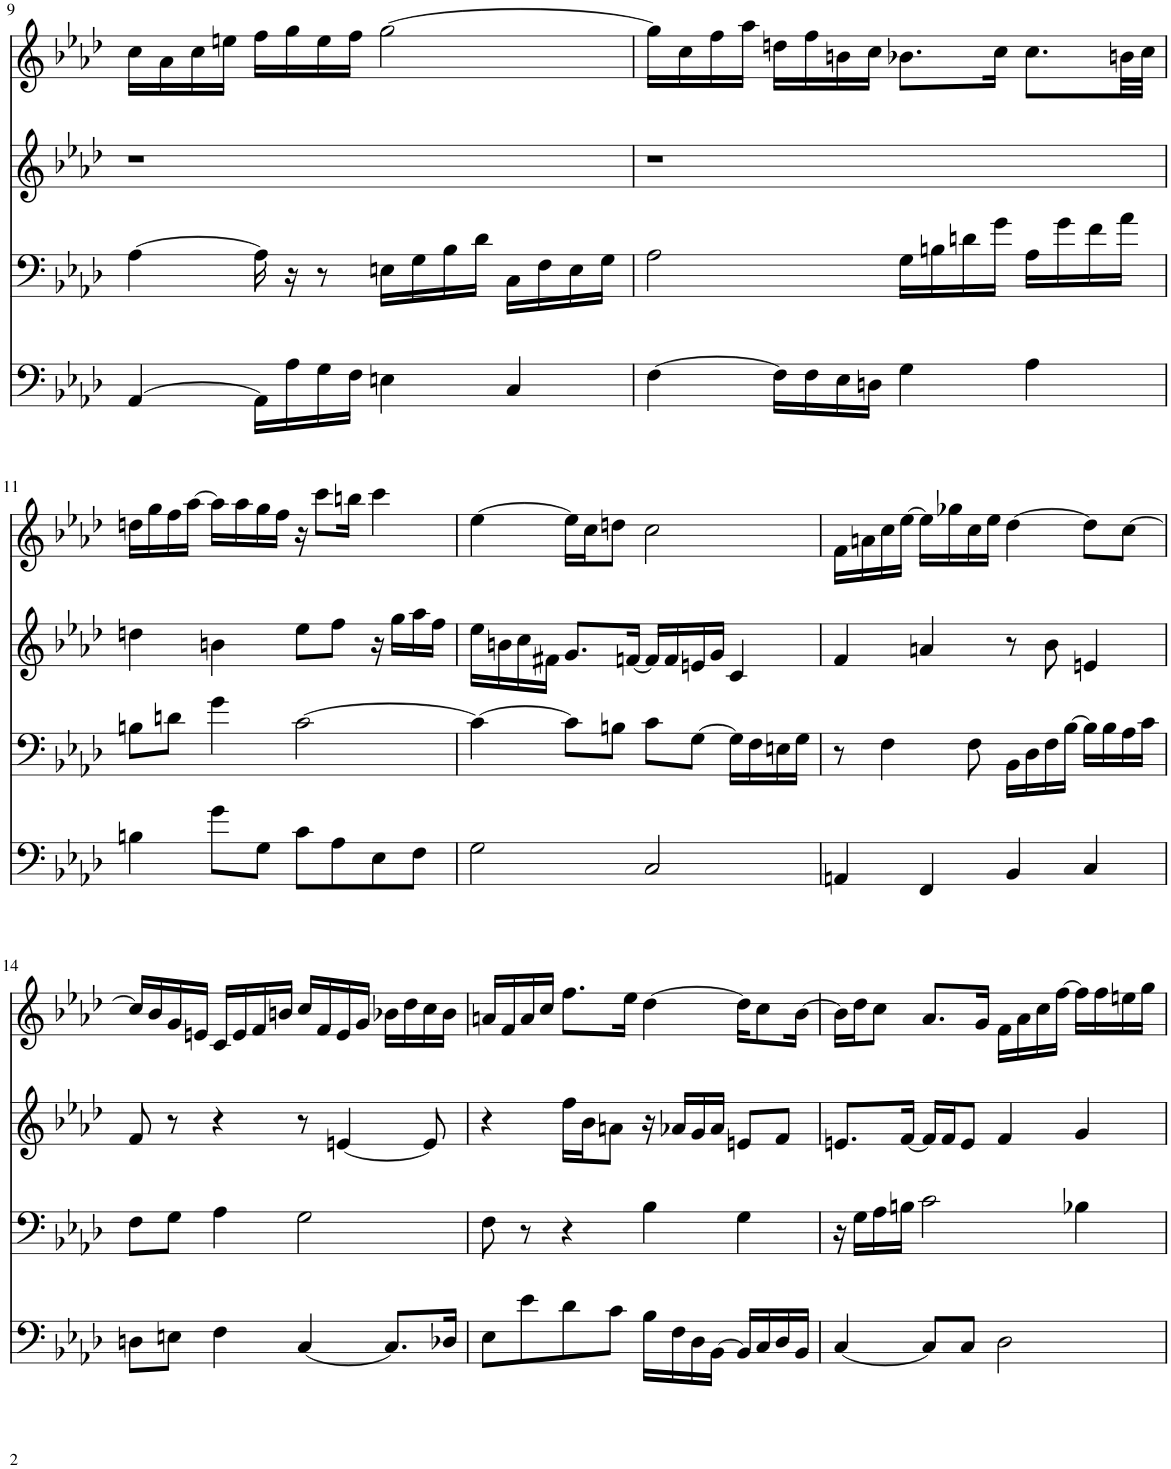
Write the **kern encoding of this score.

**kern	**kern	**kern	**kern
*part4	*part3	*part2	*part1
*staff4	*staff3	*staff2	*staff1
*I"Track 4	*I"Track 3	*I"Track 2	*I"Piano
*	*	*	*I'Pno
!!LO:PB:g=z
*clefF4	*clefF4	*clefG2	*clefG2
*k[b-e-a-d-]	*k[b-e-a-d-]	*k[b-e-a-d-]	*k[b-e-a-d-]
*M4/4	*M4/4	*M4/4	*M4/4
=9	=9	=9	=9
[4AA-/	[4A-\	1r	16cc\LL
.	.	.	16a-\
.	.	.	16cc\
.	.	.	16een\JJ
16AA-\LL]	16A-\]	.	16ff\LL
16A-\	16r	.	16gg\
16G\	8r	.	16ee\
16F\JJ	.	.	16ff\JJ
4En\	16En\LL	.	[2gg\
.	16G\	.	.
.	16B-\	.	.
.	16d-\JJ	.	.
4C/	16C\LL	.	.
.	16F\	.	.
.	16E\	.	.
.	16G\JJ	.	.
=10	=10	=10	=10
[4F\	2A-\	1r	16gg\LL]
.	.	.	16cc\
.	.	.	16ff\
.	.	.	16aa-\JJ
16F\LL]	.	.	16ddn\LL
16F\	.	.	16ff\
16E-\	.	.	16bn\
16Dn\JJ	.	.	16cc\JJ
4G\	16G\LL	.	8.b-X\L
.	16Bn\	.	.
.	16dn\	.	.
.	16g\JJ	.	16cc\Jk
4A-\	16A-\LL	.	8.cc\L
.	16g\	.	.
.	16f\	.	.
.	16a-\JJ	.	32bn\LL
.	.	.	32cc\JJJ
!!LO:LB:g=z
=11	=11	=11	=11
4Bn\	8Bn\L	4ddn\	16ddn\LL
.	.	.	16gg\
.	8dn\J	.	16ff\
.	.	.	[16aa-\JJ
8g\L	4g\	4bn\	16aa-\LL]
.	.	.	16aa-\
8G\J	.	.	16gg\
.	.	.	16ff\JJ
8c\L	[2c\	8ee-\L	16r
.	.	.	8ccc\L
8A-\	.	8ff\J	.
.	.	.	16bbn\Jk
8E-\	.	16r	4ccc\
.	.	16gg\LL	.
8F\J	.	16aa-\	.
.	.	16ff\JJ	.
=12	=12	=12	=12
2G\	4c\_	16ee-\LL	[4ee-\
.	.	16bn\	.
.	.	16cc\	.
.	.	16f#X\JJ	.
.	8c\L]	8.g/L	16ee-\LL]
.	.	.	16cc\J
.	8Bn\J	.	8ddn\J
.	.	[16fn/Jk	.
2C/	8c\L	16f/LL]	2cc\
.	.	16f/	.
.	[8G\J	16en/	.
.	.	16g/JJ	.
.	16G\LL]	4c/	.
.	16F\	.	.
.	16En\	.	.
.	16G\JJ	.	.
=13	=13	=13	=13
4AAn/	8r	4f/	16f\LL
.	.	.	16an\
.	4F\	.	16cc\
.	.	.	[16ee-\JJ
4FF/	.	4an/	16ee-\LL]
.	.	.	16gg-X\
.	8F\	.	16cc\
.	.	.	16ee-\JJ
4BB-/	16BB-\LL	8r	[4dd-\
.	16D-\	.	.
.	16F\	8b-\	.
.	[16B-\JJ	.	.
4C/	16B-\LL]	4en/	8dd-\L]
.	16B-\	.	.
.	16A-\	.	[8cc\J
.	16c\JJ	.	.
!!LO:LB:g=z
=14	=14	=14	=14
8Dn\L	8F\L	8f/	16cc/LL]
.	.	.	16b-/
8En\J	8G\J	8r	16g/
.	.	.	16en/JJ
4F\	4A-\	4r	16c/LL
.	.	.	16e/
.	.	.	16f/
.	.	.	16bn/JJ
[4C/	2G\	8r	16cc/LL
.	.	.	16f/
.	.	[4en/	16e/
.	.	.	16g/JJ
8.C/L]	.	.	16b-X\LL
.	.	.	16dd-\
.	.	8e/]	16cc\
16D-X/Jk	.	.	16b-\JJ
=15	=15	=15	=15
8E-\L	8F\	4r	16an/LL
.	.	.	16f/
8e-\	8r	.	16a/
.	.	.	16cc/JJ
8d-\	4r	16ff\LL	8.ff\L
.	.	16b-\J	.
8c\J	.	8an\J	.
.	.	.	16ee-\Jk
16B-\LL	4B-\	16r	[4dd-\
16F\	.	16a-X/LL	.
16D-\	.	16g/	.
[16BB-\JJ	.	16a-/JJ	.
16BB-/LL]	4G\	8en/L	16dd-\KL]
16C/	.	.	8cc\
16D-/	.	8f/J	.
16BB-/JJ	.	.	[16b-\Jk
=16	=16	=16	=16
[4C/	16r	8.en/L	16b-\LL]
.	16G\LL	.	16dd-\J
.	16A-\	.	8cc\J
.	16Bn\JJ	[16f/Jk	.
8C/L]	2c\	16f/LL]	8.a-/L
.	.	16f/J	.
8C/J	.	8e/J	.
.	.	.	16g/Jk
2D-\	.	4f/	16f\LL
.	.	.	16a-\
.	.	.	16cc\
.	.	.	[16ff\JJ
.	4B-X\	4g/	16ff\LL]
.	.	.	16ff\
.	.	.	16een\
.	.	.	16gg\JJ
=	=	=	=
*-	*-	*-	*-
